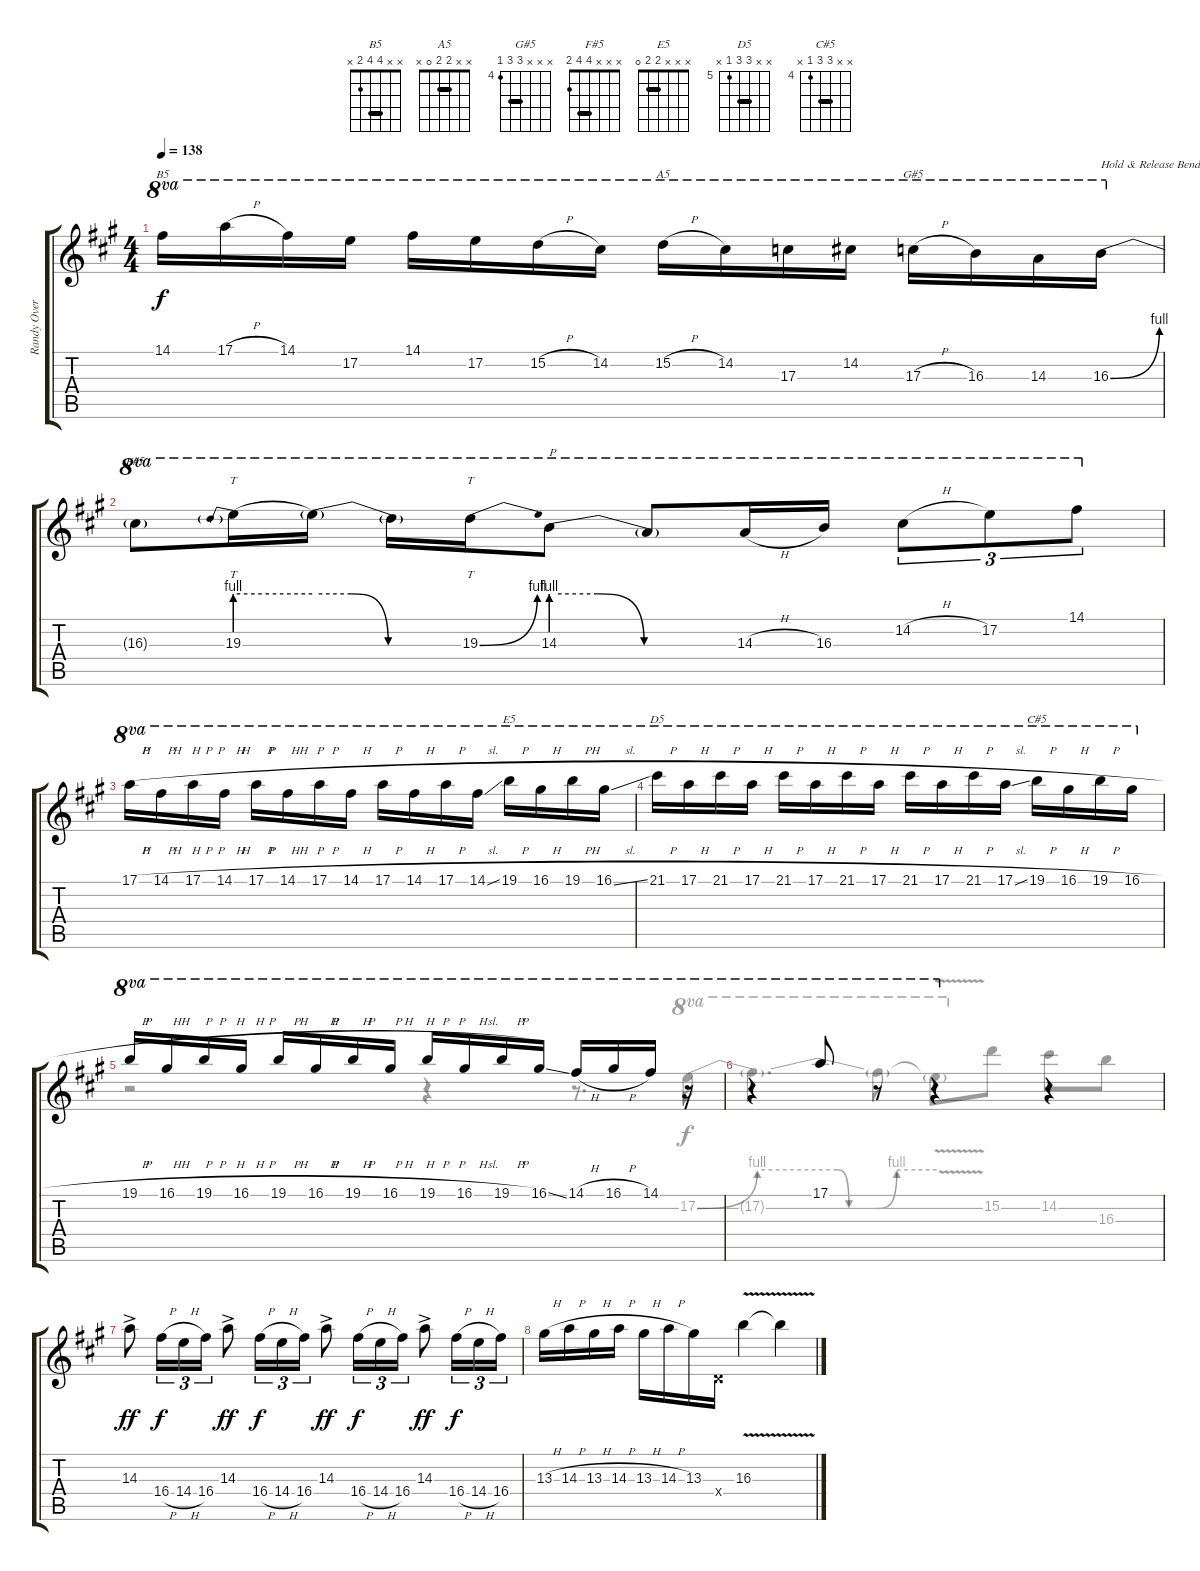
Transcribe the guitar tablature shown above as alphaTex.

\track ("Randy Overdub" "Randy Over") {instrument distortionguitar}
\staff {score tabs}
\tuning (E4 B3 G3 D3 A2 E2) {hide}
\chord ("B5" x x 4 4 2 x) {barre 4}
\chord ("A5" x x 2 2 0 x) {barre 2}
\chord ("G#5" x x x 6 6 4) {firstfret 4 barre 6}
\chord ("F#5" x x x 4 4 2) {barre 4}
\chord ("E5" x x x 2 2 0) {barre 2}
\chord ("D5" x x 7 7 5 x) {firstfret 5 barre 7}
\chord ("C#5" x x 6 6 4 x) {firstfret 4 barre 6}
\voice
\ts (4 4)
\tempo 138
\clef g2
\ks a
14.1.16{ch "B5" ot 8va dy f} 17.1{h}.16{ot 8va} 14.1.16{ot 8va} 17.2.16{ot 8va} 14.1.16{ot 8va} 17.2.16{ot 8va} 15.2{h}.16{ot 8va} 14.2.16{ot 8va} 15.2{h}.16{ch "A5" ot 8va} 14.2.16{ot 8va} 17.3.16{ot 8va} 14.2.16{ot 8va} 17.3{h}.16{ch "G#5" ot 8va} 16.3.16{ot 8va} 14.3.16{ot 8va} 16.3{be (bend 0 0 60 4)}.16{ot 8va txt "Hold & Release Bends"} |
16.3{t}.8{ch "F#5" ot 8va} 19.3{be (prebend 0 4 60 4)}.16{tt ot 8va} 19.3{be (custom 0 4 15 4 30 0 60 0) t}.16{ot 8va} 19.3{t}.16{ot 8va} 19.3{be (bend 0 0 60 4)}.16{tt ot 8va} 14.3{be (custom 0 4 15 4 30 0 60 0)}.8{ot 8va txt "P"} 14.3{t}.8{ot 8va} 14.3{h}.16{ot 8va} 16.3.16{ot 8va} 14.2{h}.8{tu (3 2) ot 8va} 17.2.8{tu (3 2) ot 8va} 14.1.8{tu (3 2) ot 8va} |
17.1{h}.16{ot 8va} 14.1{h}.16{ot 8va} 17.1{h}.16{ot 8va} 14.1{h}.16{ot 8va} 17.1{h}.16{ot 8va} 14.1{h}.16{ot 8va} 17.1{h}.16{ot 8va} 14.1{h}.16{ot 8va} 17.1{h}.16{ot 8va} 14.1{h}.16{ot 8va} 17.1{h}.16{ot 8va} 14.1{sl}.16{ot 8va} 19.1{h}.16{ch "E5" ot 8va} 16.1{h}.16{ot 8va} 19.1{h}.16{ot 8va} 16.1{sl}.16{ot 8va} |
21.1{h}.16{ch "D5" ot 8va} 17.1{h}.16{ot 8va} 21.1{h}.16{ot 8va} 17.1{h}.16{ot 8va} 21.1{h}.16{ot 8va} 17.1{h}.16{ot 8va} 21.1{h}.16{ot 8va} 17.1{h}.16{ot 8va} 21.1{h}.16{ot 8va} 17.1{h}.16{ot 8va} 21.1{h}.16{ot 8va} 17.1{sl}.16{ot 8va} 19.1{h}.16{ch "C#5" ot 8va} 16.1{h}.16{ot 8va} 19.1{h}.16{ot 8va} 16.1{h}.16{ot 8va} |
19.1{h}.16{ot 8va} 16.1{h}.16{ot 8va} 19.1{h}.16{ot 8va} 16.1{h}.16{ot 8va} 19.1{h}.16{ot 8va} 16.1{h}.16{ot 8va} 19.1{h}.16{ot 8va} 16.1{h}.16{ot 8va} 19.1{h}.16{ot 8va} 16.1{h}.16{ot 8va} 19.1{h}.16{ot 8va} 16.1{ss}.16{ot 8va} 14.1{h}.16{ot 8va} 16.1{h}.16{ot 8va} 14.1.16{ot 8va} r.16{ot 8va} |
r.4{ot 8va} 17.1.8{ot 8va} r.8{ot 8va} r.4{ot 8va} r.4 |
14.3{ac}.8{dy ff} 16.4{h}.16{tu (3 2) dy f} 14.4{h}.16{tu (3 2)} 16.4.16{tu (3 2)} 14.3{ac}.8{dy ff} 16.4{h}.16{tu (3 2) dy f} 14.4{h}.16{tu (3 2)} 16.4.16{tu (3 2)} 14.3{ac}.8{dy ff} 16.4{h}.16{tu (3 2) dy f} 14.4{h}.16{tu (3 2)} 16.4.16{tu (3 2)} 14.3{ac}.8{dy ff} 16.4{h}.16{tu (3 2) dy f} 14.4{h}.16{tu (3 2)} 16.4.16{tu (3 2)} |
13.3{h}.16 14.3{h}.16 13.3{h}.16 14.3{h}.16 13.3{h}.16 14.3{h}.16 13.3.16 0.4{x}.16 16.3{v}.4 16.3{t}.4
\voice
\clef g2
\ottava regular
\simile none
\ks a
|
|
|
|
r.2 r.4 r.8{d} 17.2{be (custom 0 0 15 4 35 4 38 0 45 0 50 4 60 4)}.16{ot 8va} |
17.2{t}.4{d ot 8va} 17.2{t}.8{ot 8va} 17.2{v t}.8{ot 8va} 15.2.8 14.2.8 16.3.8 |
|
